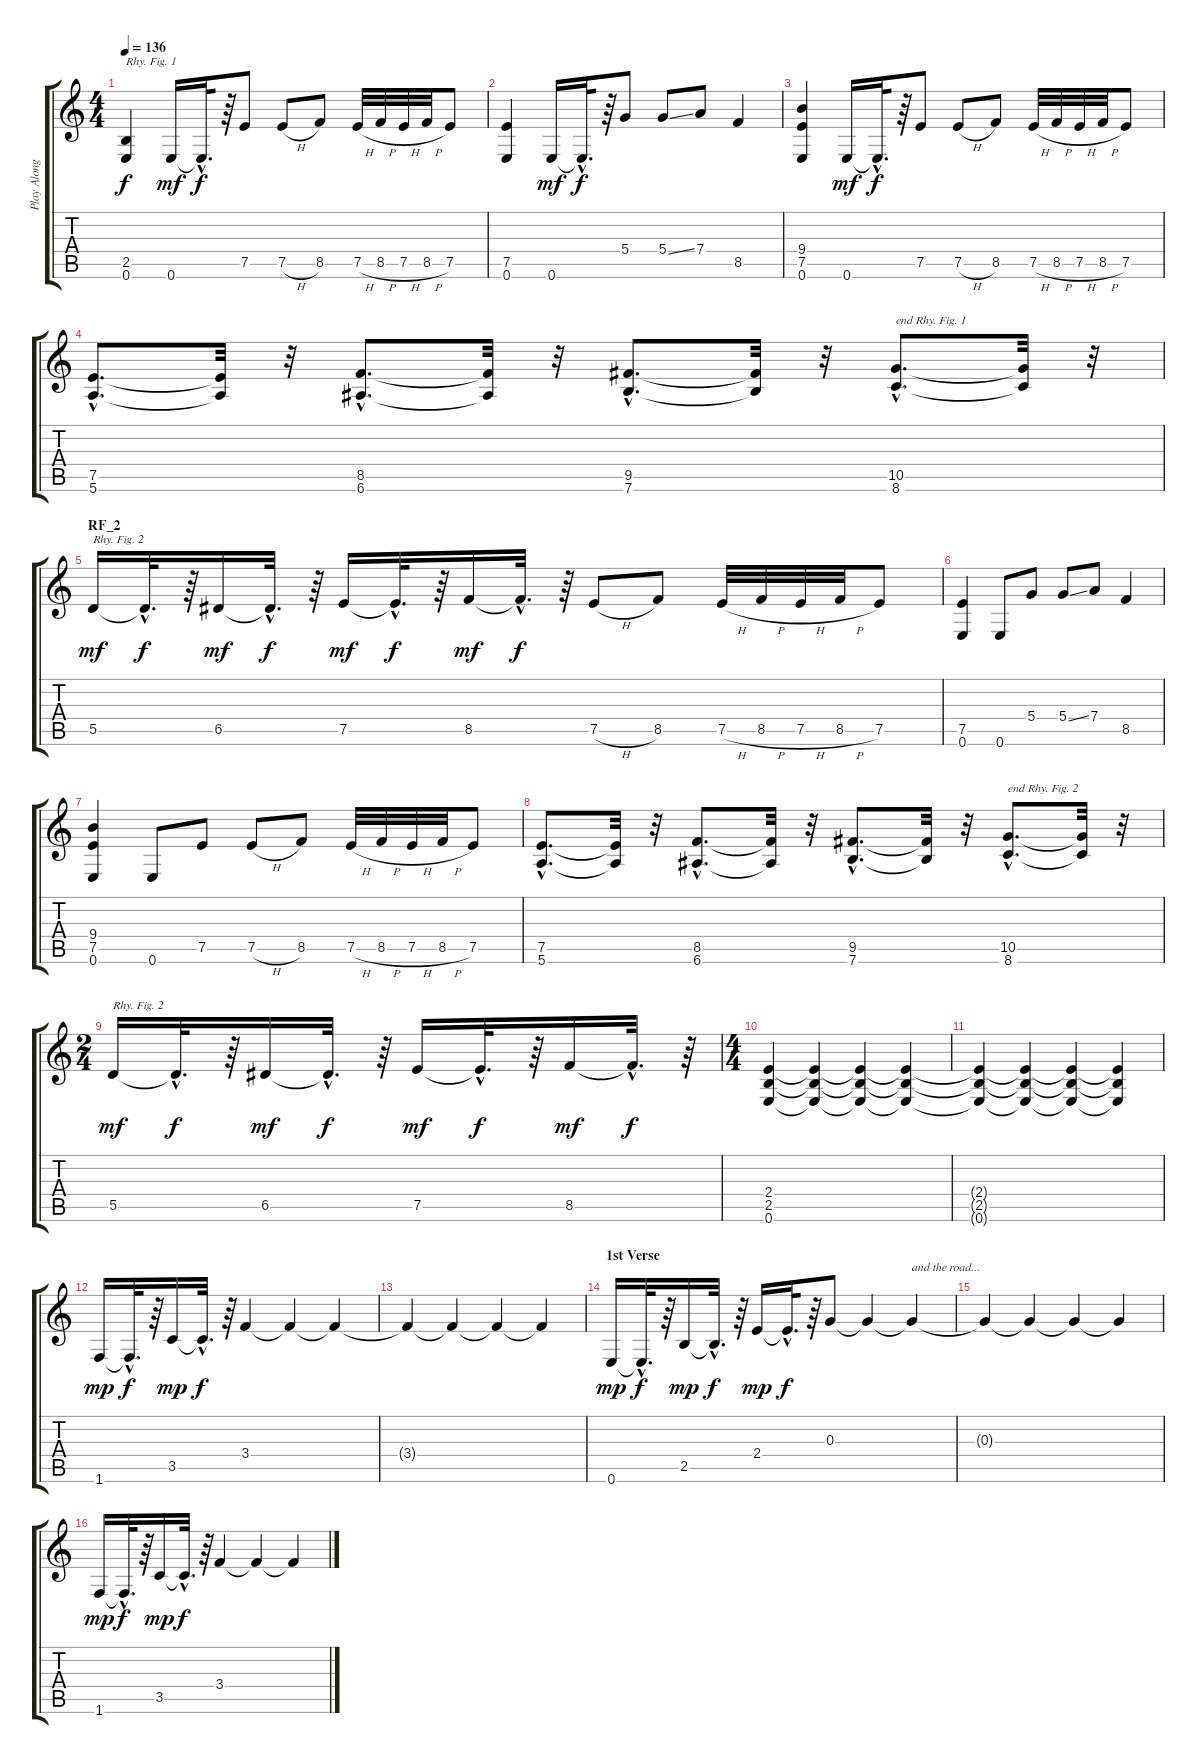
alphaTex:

\track ("Play Along" "Play Along") {instrument distortionguitar}
\staff {score tabs}
\tuning (E4 B3 G3 D3 A2 E2) {hide}
\ts (4 4)
\tempo 136
\clef g2
\ks c
(2.5 0.6).4{txt "Rhy. Fig. 1" dy f} 0.6.16{dy mf} 0.6{hac t}.32{d dy f} r.64 7.5.8 7.5{h}.8 8.5.8 7.5{h}.32 8.5{h}.32 7.5{h}.32 8.5{h}.32 7.5.8 |
(7.5 0.6).4 0.6.16{dy mf} 0.6{hac t}.32{d dy f} r.64 5.4.8 5.4{ss}.8 7.4.8 8.5.4 |
(9.4 7.5 0.6).4 0.6.16{dy mf} 0.6{hac t}.32{d dy f} r.64 7.5.8 7.5{h}.8 8.5.8 7.5{h}.32 8.5{h}.32 7.5{h}.32 8.5{h}.32 7.5.8 |
(7.5{hac} 5.6{hac}).8{d} (7.5{t} 5.6{t}).32 r.32 (8.5{hac} 6.6{hac}).8{d} (8.5{t} 6.6{t}).32 r.32 (9.5{hac} 7.6{hac}).8{d} (9.5{t} 7.6{t}).32 r.32 (10.5{hac} 8.6{hac}).8{d txt "end Rhy. Fig. 1"} (10.5{t} 8.6{t}).32 r.32 |
\section ("" "RF_2")
5.5.16{txt "Rhy. Fig. 2" dy mf} 5.5{hac t}.32{d dy f} r.64 6.5.16{dy mf} 6.5{hac t}.32{d dy f} r.64 7.5.16{dy mf} 7.5{hac t}.32{d dy f} r.64 8.5.16{dy mf} 8.5{hac t}.32{d dy f} r.64 7.5{h}.8 8.5.8 7.5{h}.32 8.5{h}.32 7.5{h}.32 8.5{h}.32 7.5.8 |
(7.5 0.6).4 0.6.8 5.4.8 5.4{ss}.8 7.4.8 8.5.4 |
(9.4 7.5 0.6).4 0.6.8 7.5.8 7.5{h}.8 8.5.8 7.5{h}.32 8.5{h}.32 7.5{h}.32 8.5{h}.32 7.5.8 |
(7.5{hac} 5.6{hac}).8{d} (7.5{t} 5.6{t}).32 r.32 (8.5{hac} 6.6{hac}).8{d} (8.5{t} 6.6{t}).32 r.32 (9.5{hac} 7.6{hac}).8{d} (9.5{t} 7.6{t}).32 r.32 (10.5{hac} 8.6{hac}).8{d txt "end Rhy. Fig. 2"} (10.5{t} 8.6{t}).32 r.32 |
\ts (2 4)
5.5.16{txt "Rhy. Fig. 2" dy mf} 5.5{hac t}.32{d dy f} r.64 6.5.16{dy mf} 6.5{hac t}.32{d dy f} r.64 7.5.16{dy mf} 7.5{hac t}.32{d dy f} r.64 8.5.16{dy mf} 8.5{hac t}.32{d dy f} r.64 |
\ts (4 4)
(2.4 2.5 0.6).4 (2.4{t} 2.5{t} 0.6{t}).4 (2.4{t} 2.5{t} 0.6{t}).4 (2.4{t} 2.5{t} 0.6{t}).4 |
(2.4{t} 2.5{t} 0.6{t}).4 (2.4{t} 2.5{t} 0.6{t}).4 (2.4{t} 2.5{t} 0.6{t}).4 (2.4{t} 2.5{t} 0.6{t}).4 |
1.6.16{dy mp} 1.6{hac t}.32{d dy f} r.64 3.5.16{dy mp} 3.5{hac t}.32{d dy f} r.64 3.4.4 3.4{t}.4 3.4{t}.4 |
3.4{t}.4 3.4{t}.4 3.4{t}.4 3.4{t}.4 |
\section ("" "1st Verse")
0.6.16{dy mp} 0.6{hac t}.32{d dy f} r.64 2.5.16{dy mp} 2.5{hac t}.32{d dy f} r.64 2.4.16{dy mp} 2.4{hac t}.32{d dy f} r.64 0.3.8 0.3{t}.4 0.3{t}.4{txt "and the road..."} |
0.3{t}.4 0.3{t}.4 0.3{t}.4 0.3{t}.4 |
1.6.16{dy mp} 1.6{hac t}.32{d dy f} r.64 3.5.16{dy mp} 3.5{hac t}.32{d dy f} r.64 3.4.4 3.4{t}.4 3.4{t}.4
